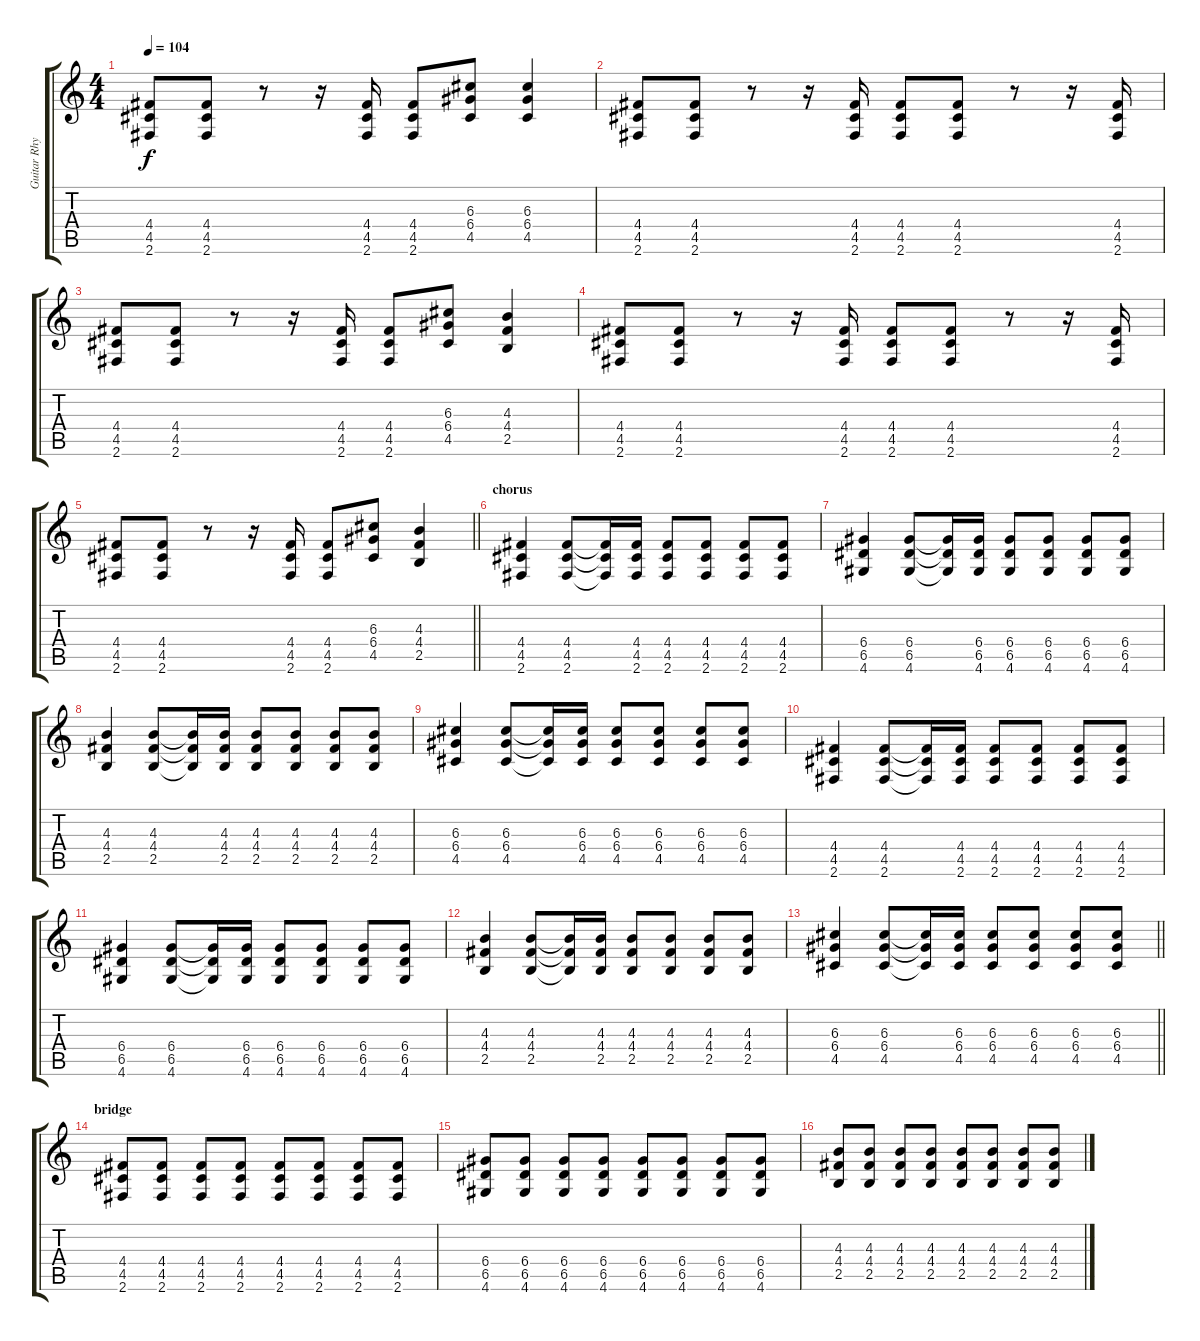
\track ("Guitar Rhythm" "Guitar Rhy") {instrument distortionguitar}
\staff {score tabs}
\tuning (E4 B3 G3 D3 A2 E2) {hide}
\ts (4 4)
\tempo 104
\clef g2
\ks c
(4.4 4.5 2.6).8{dy f} (4.4 4.5 2.6).8 r.8 r.16 (4.4 4.5 2.6).16 (4.4 4.5 2.6).8 (6.3 6.4 4.5).8 (6.3 6.4 4.5).4 |
(4.4 4.5 2.6).8 (4.4 4.5 2.6).8 r.8 r.16 (4.4 4.5 2.6).16 (4.4 4.5 2.6).8 (4.4 4.5 2.6).8 r.8 r.16 (4.4 4.5 2.6).16 |
(4.4 4.5 2.6).8 (4.4 4.5 2.6).8 r.8 r.16 (4.4 4.5 2.6).16 (4.4 4.5 2.6).8 (6.3 6.4 4.5).8 (4.3 4.4 2.5).4 |
(4.4 4.5 2.6).8 (4.4 4.5 2.6).8 r.8 r.16 (4.4 4.5 2.6).16 (4.4 4.5 2.6).8 (4.4 4.5 2.6).8 r.8 r.16 (4.4 4.5 2.6).16 |
\barLineRight lightlight
(4.4 4.5 2.6).8 (4.4 4.5 2.6).8 r.8 r.16 (4.4 4.5 2.6).16 (4.4 4.5 2.6).8 (6.3 6.4 4.5).8 (4.3 4.4 2.5).4 |
\section ("" "chorus")
(4.4 4.5 2.6).4 (4.4 4.5 2.6).8 (4.4{t} 4.5{t} 2.6{t}).16 (4.4 4.5 2.6).16 (4.4 4.5 2.6).8 (4.4 4.5 2.6).8 (4.4 4.5 2.6).8 (4.4 4.5 2.6).8 |
(6.4 6.5 4.6).4 (6.4 6.5 4.6).8 (6.4{t} 6.5{t} 4.6{t}).16 (6.4 6.5 4.6).16 (6.4 6.5 4.6).8 (6.4 6.5 4.6).8 (6.4 6.5 4.6).8 (6.4 6.5 4.6).8 |
(4.3 4.4 2.5).4 (4.3 4.4 2.5).8 (4.3{t} 4.4{t} 2.5{t}).16 (4.3 4.4 2.5).16 (4.3 4.4 2.5).8 (4.3 4.4 2.5).8 (4.3 4.4 2.5).8 (4.3 4.4 2.5).8 |
(6.3 6.4 4.5).4 (6.3 6.4 4.5).8 (6.3{t} 6.4{t} 4.5{t}).16 (6.3 6.4 4.5).16 (6.3 6.4 4.5).8 (6.3 6.4 4.5).8 (6.3 6.4 4.5).8 (6.3 6.4 4.5).8 |
(4.4 4.5 2.6).4 (4.4 4.5 2.6).8 (4.4{t} 4.5{t} 2.6{t}).16 (4.4 4.5 2.6).16 (4.4 4.5 2.6).8 (4.4 4.5 2.6).8 (4.4 4.5 2.6).8 (4.4 4.5 2.6).8 |
(6.4 6.5 4.6).4 (6.4 6.5 4.6).8 (6.4{t} 6.5{t} 4.6{t}).16 (6.4 6.5 4.6).16 (6.4 6.5 4.6).8 (6.4 6.5 4.6).8 (6.4 6.5 4.6).8 (6.4 6.5 4.6).8 |
(4.3 4.4 2.5).4 (4.3 4.4 2.5).8 (4.3{t} 4.4{t} 2.5{t}).16 (4.3 4.4 2.5).16 (4.3 4.4 2.5).8 (4.3 4.4 2.5).8 (4.3 4.4 2.5).8 (4.3 4.4 2.5).8 |
\barLineRight lightlight
(6.3 6.4 4.5).4 (6.3 6.4 4.5).8 (6.3{t} 6.4{t} 4.5{t}).16 (6.3 6.4 4.5).16 (6.3 6.4 4.5).8 (6.3 6.4 4.5).8 (6.3 6.4 4.5).8 (6.3 6.4 4.5).8 |
\section ("" "bridge")
(4.4 4.5 2.6).8 (4.4 4.5 2.6).8 (4.4 4.5 2.6).8 (4.4 4.5 2.6).8 (4.4 4.5 2.6).8 (4.4 4.5 2.6).8 (4.4 4.5 2.6).8 (4.4 4.5 2.6).8 |
(6.4 6.5 4.6).8 (6.4 6.5 4.6).8 (6.4 6.5 4.6).8 (6.4 6.5 4.6).8 (6.4 6.5 4.6).8 (6.4 6.5 4.6).8 (6.4 6.5 4.6).8 (6.4 6.5 4.6).8 |
(4.3 4.4 2.5).8 (4.3 4.4 2.5).8 (4.3 4.4 2.5).8 (4.3 4.4 2.5).8 (4.3 4.4 2.5).8 (4.3 4.4 2.5).8 (4.3 4.4 2.5).8 (4.3 4.4 2.5).8
